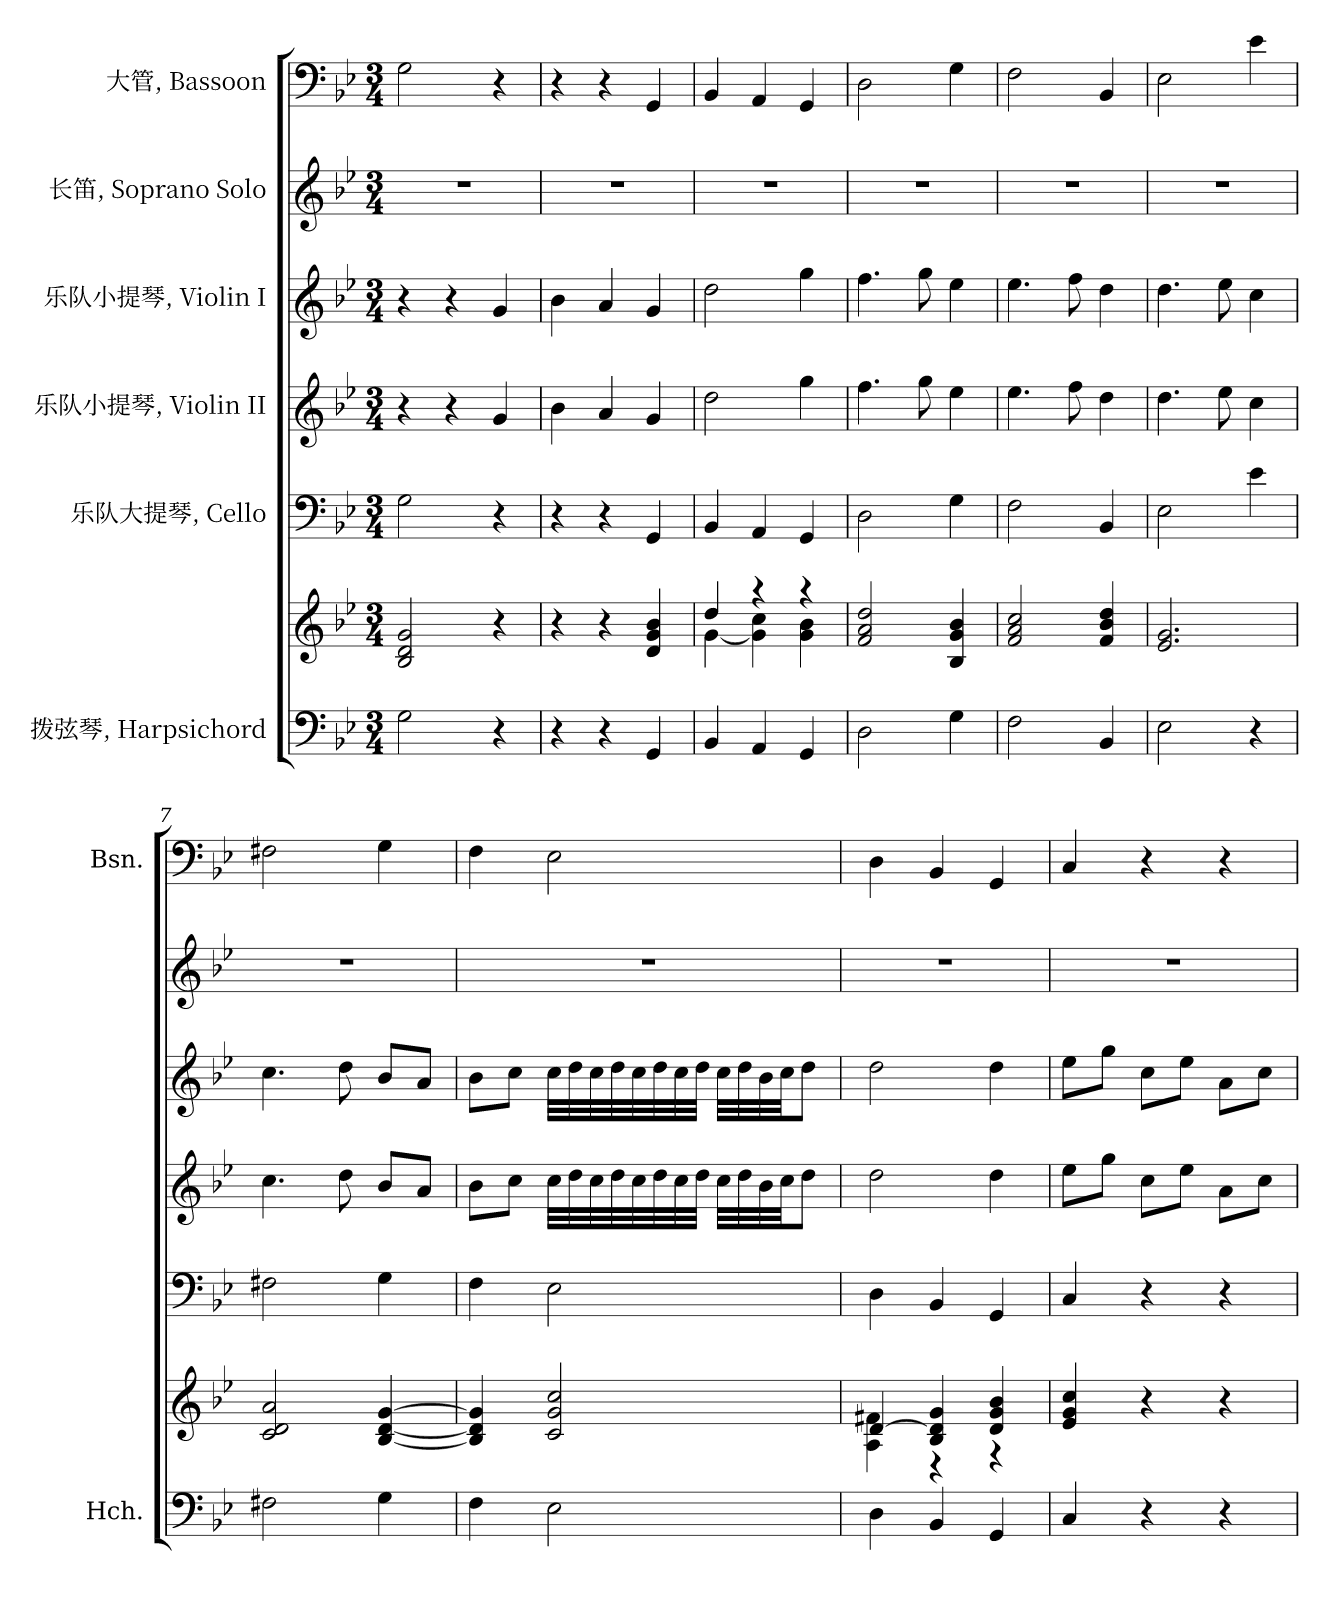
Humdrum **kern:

**kern	**kern	**kern	**kern	**kern	**kern	**kern
*part6	*part6	*part5	*part4	*part3	*part2	*part1
*staff7	*staff6	*staff5	*staff4	*staff3	*staff2	*staff1
*I"拨弦琴, Harpsichord	*	*I"乐队大提琴, Cello	*I"乐队小提琴, Violin II	*I"乐队小提琴, Violin I	*I"长笛, Soprano Solo	*I"大管, Bassoon
*I'Hch.	*	*	*	*	*	*I'Bsn.
*clefF4	*clefG2	*clefF4	*clefG2	*clefG2	*clefG2	*clefF4
*k[b-e-]	*k[b-e-]	*k[b-e-]	*k[b-e-]	*k[b-e-]	*k[b-e-]	*k[b-e-]
*M3/4	*M3/4	*M3/4	*M3/4	*M3/4	*M3/4	*M3/4
*MM85	*MM85	*MM85	*MM85	*MM85	*MM85	*MM85
=1	=1	=1	=1	=1	=1	=1
2G\	2B-/ 2d/ 2g/	2G\	4r	4r	2.r	2G\
.	.	.	4r	4r	.	.
4r	4r	4r	4g/	4g/	.	4r
=2	=2	=2	=2	=2	=2	=2
4r	4r	4r	4b-\	4b-\	2.r	4r
4r	4r	4r	4a/	4a/	.	4r
4GG/	4d/ 4g/ 4b-/	4GG/	4g/	4g/	.	4GG/
=3	=3	=3	=3	=3	=3	=3
*	*^	*	*	*	*	*
4BB-/	4dd/	[4g\	4BB-/	2dd\	2dd\	2.r	4BB-/
4AA/	4r	4g\] 4cc\	4AA/	.	.	.	4AA/
4GG/	4r	4g\ 4b-\	4GG/	4gg\	4gg\	.	4GG/
*	*v	*v	*	*	*	*	*
=4	=4	=4	=4	=4	=4	=4
2D\	2f/ 2a/ 2dd/	2D\	4.ff\	4.ff\	2.r	2D\
.	.	.	8gg\	8gg\	.	.
4G\	4B-/ 4g/ 4b-/	4G\	4ee-\	4ee-\	.	4G\
=5	=5	=5	=5	=5	=5	=5
2F\	2f/ 2a/ 2cc/	2F\	4.ee-\	4.ee-\	2.r	2F\
.	.	.	8ff\	8ff\	.	.
4BB-/	4f/ 4b-/ 4dd/	4BB-/	4dd\	4dd\	.	4BB-/
=6	=6	=6	=6	=6	=6	=6
2E-\	2.e-/ 2.g/	2E-\	4.dd\	4.dd\	2.r	2E-\
.	.	.	8ee-\	8ee-\	.	.
4r	.	4e-\	4cc\	4cc\	.	4e-\
=7	=7	=7	=7	=7	=7	=7
2F#X\	2c/ 2d/ 2a/	2F#X\	4.cc\	4.cc\	2.r	2F#X\
.	.	.	8dd\	8dd\	.	.
4G\	[4B-/ [4d/ [4g/	4G\	8b-/L	8b-/L	.	4G\
.	.	.	8a/J	8a/J	.	.
!!LO:PB:g=z
=8	=8	=8	=8	=8	=8	=8
4F\	4B-/] 4d/] 4g/]	4F\	8b-\L	8b-\L	2.r	4F\
.	.	.	8cc\J	8cc\J	.	.
2E-\	2c/ 2g/ 2cc/	2E-\	32cc\LLL	32cc\LLL	.	2E-\
.	.	.	32dd\	32dd\	.	.
.	.	.	32cc\	32cc\	.	.
.	.	.	32dd\	32dd\	.	.
.	.	.	32cc\	32cc\	.	.
.	.	.	32dd\	32dd\	.	.
.	.	.	32cc\	32cc\	.	.
.	.	.	32dd\JJJ	32dd\JJJ	.	.
.	.	.	32cc\LLL	32cc\LLL	.	.
.	.	.	32dd\	32dd\	.	.
.	.	.	32b-\	32b-\	.	.
.	.	.	32cc\JJ	32cc\JJ	.	.
.	.	.	8dd\J	8dd\J	.	.
=9	=9	=9	=9	=9	=9	=9
*	*^	*	*	*	*	*
4D\	[4d/	4A\ 4f#X\	4D\	2dd\	2dd\	2.r	4D\
4BB-/	4B-/ 4d/] 4g/	4r	4BB-/	.	.	.	4BB-/
4GG/	4d/ 4g/ 4b-/	4r	4GG/	4dd\	4dd\	.	4GG/
*	*v	*v	*	*	*	*	*
=10	=10	=10	=10	=10	=10	=10
4C/	4e-/ 4g/ 4cc/	4C/	8ee-\L	8ee-\L	2.r	4C/
.	.	.	8gg\J	8gg\J	.	.
4r	4r	4r	8cc\L	8cc\L	.	4r
.	.	.	8ee-\J	8ee-\J	.	.
4r	4r	4r	8a\L	8a\L	.	4r
.	.	.	8cc\J	8cc\J	.	.
=	=	=	=	=	=	=
*-	*-	*-	*-	*-	*-	*-
